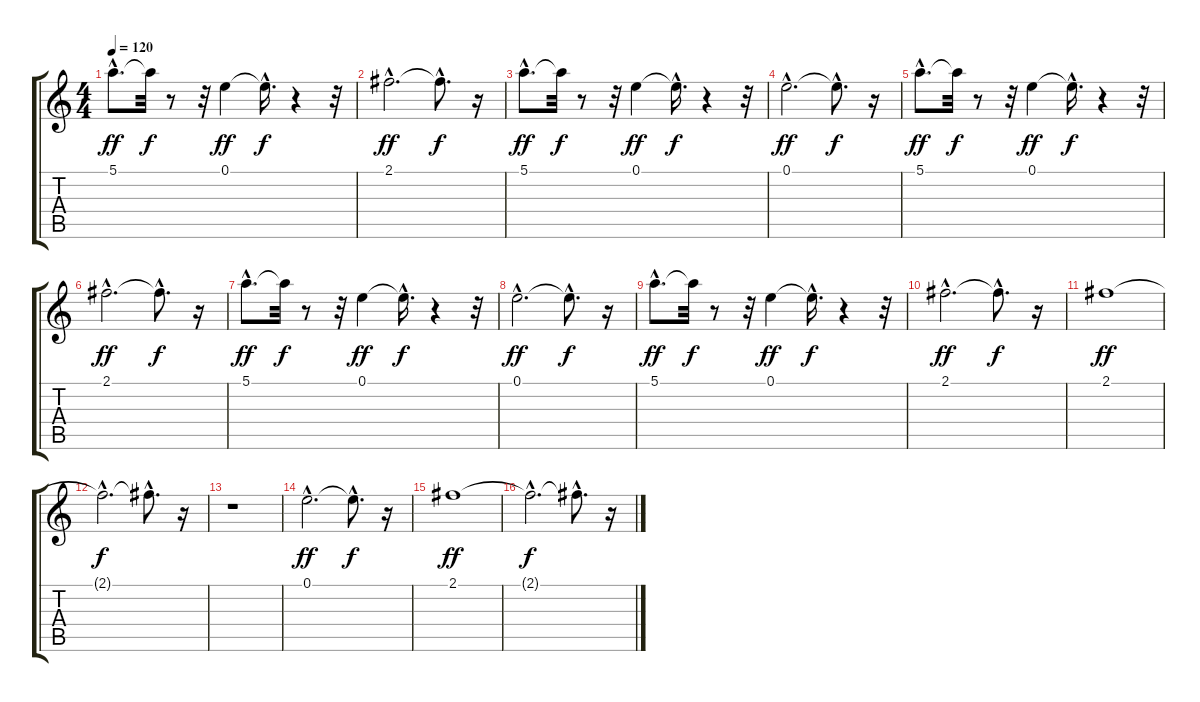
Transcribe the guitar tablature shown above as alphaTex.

\track "" {instrument distortionguitar}
\staff {score tabs}
\tuning (E4 B3 G3 D3 A2 E2) {hide}
\ts (4 4)
\tempo 120
\clef g2
\ks c
5.1{hac}.8{d dy ff} 5.1{t}.32{dy f} r.8 r.32 0.1.4{dy ff} 0.1{hac t}.16{d dy f} r.4 r.32 |
2.1{hac}.2{d dy ff} 2.1{hac t}.8{d dy f} r.16 |
5.1{hac}.8{d dy ff} 5.1{t}.32{dy f} r.8 r.32 0.1.4{dy ff} 0.1{hac t}.16{d dy f} r.4 r.32 |
0.1{hac}.2{d dy ff} 0.1{hac t}.8{d dy f} r.16 |
5.1{hac}.8{d dy ff} 5.1{t}.32{dy f} r.8 r.32 0.1.4{dy ff} 0.1{hac t}.16{d dy f} r.4 r.32 |
2.1{hac}.2{d dy ff} 2.1{hac t}.8{d dy f} r.16 |
5.1{hac}.8{d dy ff} 5.1{t}.32{dy f} r.8 r.32 0.1.4{dy ff} 0.1{hac t}.16{d dy f} r.4 r.32 |
0.1{hac}.2{d dy ff} 0.1{hac t}.8{d dy f} r.16 |
5.1{hac}.8{d dy ff} 5.1{t}.32{dy f} r.8 r.32 0.1.4{dy ff} 0.1{hac t}.16{d dy f} r.4 r.32 |
2.1{hac}.2{d dy ff} 2.1{hac t}.8{d dy f} r.16 |
2.1.1{dy ff} |
2.1{hac t}.2{d dy f} 2.1{hac t}.8{d} r.16 |
r.1 |
0.1{hac}.2{d dy ff} 0.1{hac t}.8{d dy f} r.16 |
2.1.1{dy ff} |
2.1{hac t}.2{d dy f} 2.1{hac t}.8{d} r.16
